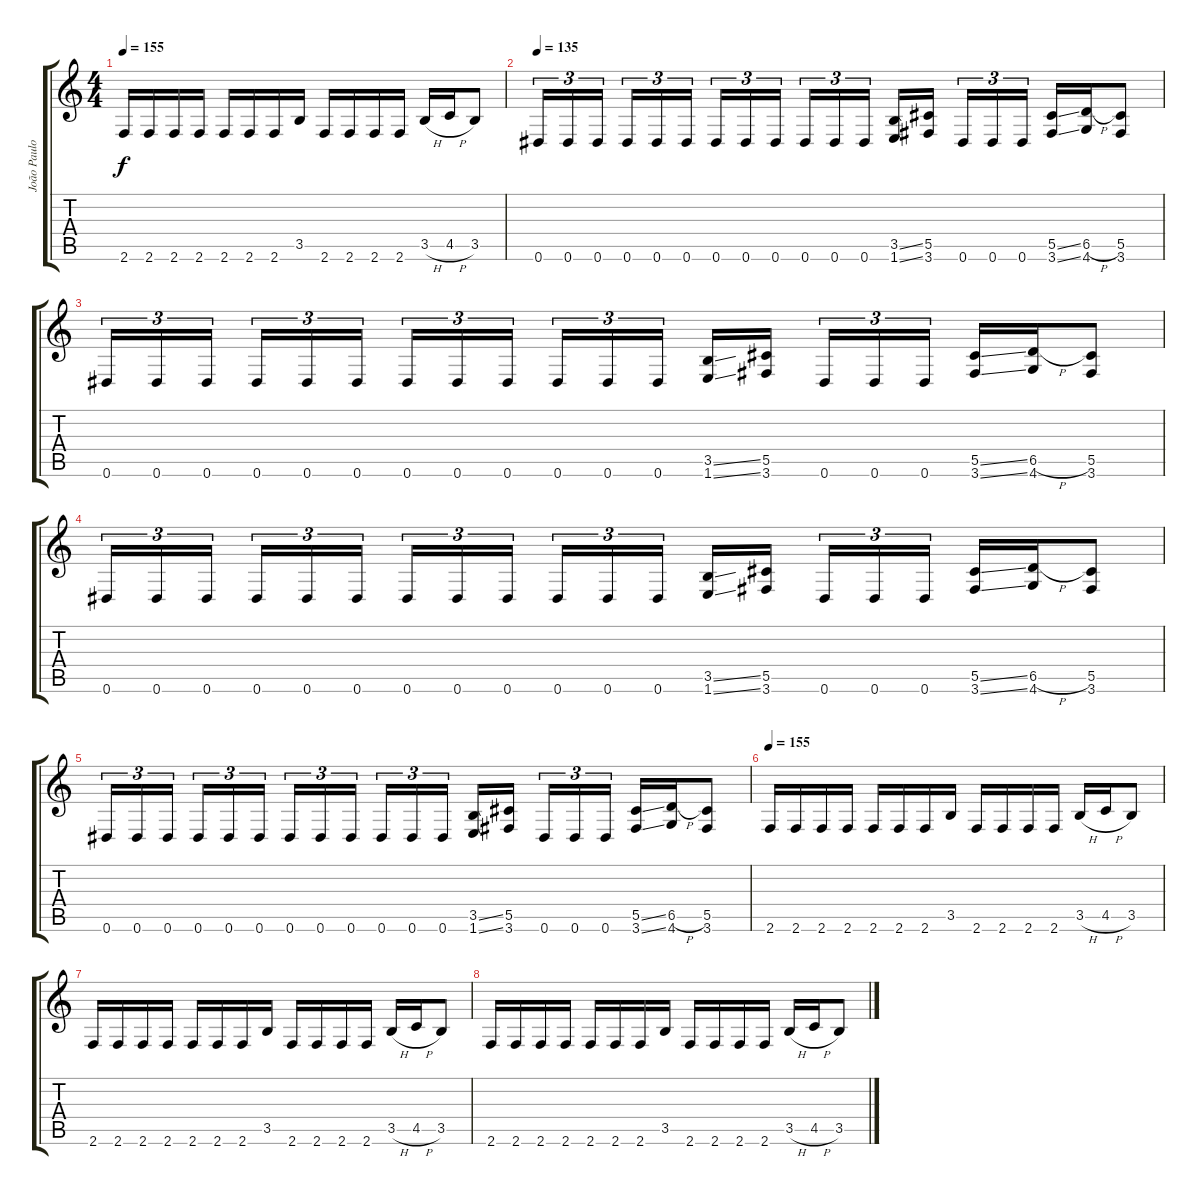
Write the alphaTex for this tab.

\track ("João Paulo" "João Paulo") {instrument overdrivenguitar}
\staff {score tabs}
\tuning (Eb4 Bb3 Gb3 Db3 Ab2 Eb2) {hide}
\ts (4 4)
\tempo 155
\clef g2
\ks c
2.6.16{dy f} 2.6.16 2.6.16 2.6.16 2.6.16 2.6.16 2.6.16 3.5.16 2.6.16 2.6.16 2.6.16 2.6.16 3.5{h}.16 4.5{h}.16 3.5.8 |
\tempo 135
0.6.16{tu (3 2)} 0.6.16{tu (3 2)} 0.6.16{tu (3 2) beam splitsecondary} 0.6.16{tu (3 2)} 0.6.16{tu (3 2)} 0.6.16{tu (3 2)} 0.6.16{tu (3 2)} 0.6.16{tu (3 2)} 0.6.16{tu (3 2) beam splitsecondary} 0.6.16{tu (3 2)} 0.6.16{tu (3 2)} 0.6.16{tu (3 2)} (3.5{ss} 1.6{ss}).16 (5.5 3.6).16{beam splitsecondary} 0.6.16{tu (3 2)} 0.6.16{tu (3 2)} 0.6.16{tu (3 2)} (5.5{ss} 3.6{ss}).16 (6.5{h} 4.6).16 (5.5 3.6).8 |
0.6.16{tu (3 2)} 0.6.16{tu (3 2)} 0.6.16{tu (3 2) beam splitsecondary} 0.6.16{tu (3 2)} 0.6.16{tu (3 2)} 0.6.16{tu (3 2)} 0.6.16{tu (3 2)} 0.6.16{tu (3 2)} 0.6.16{tu (3 2) beam splitsecondary} 0.6.16{tu (3 2)} 0.6.16{tu (3 2)} 0.6.16{tu (3 2)} (3.5{ss} 1.6{ss}).16 (5.5 3.6).16{beam splitsecondary} 0.6.16{tu (3 2)} 0.6.16{tu (3 2)} 0.6.16{tu (3 2)} (5.5{ss} 3.6{ss}).16 (6.5{h} 4.6).16 (5.5 3.6).8 |
0.6.16{tu (3 2)} 0.6.16{tu (3 2)} 0.6.16{tu (3 2) beam splitsecondary} 0.6.16{tu (3 2)} 0.6.16{tu (3 2)} 0.6.16{tu (3 2)} 0.6.16{tu (3 2)} 0.6.16{tu (3 2)} 0.6.16{tu (3 2) beam splitsecondary} 0.6.16{tu (3 2)} 0.6.16{tu (3 2)} 0.6.16{tu (3 2)} (3.5{ss} 1.6{ss}).16 (5.5 3.6).16{beam splitsecondary} 0.6.16{tu (3 2)} 0.6.16{tu (3 2)} 0.6.16{tu (3 2)} (5.5{ss} 3.6{ss}).16 (6.5{h} 4.6).16 (5.5 3.6).8 |
0.6.16{tu (3 2)} 0.6.16{tu (3 2)} 0.6.16{tu (3 2) beam splitsecondary} 0.6.16{tu (3 2)} 0.6.16{tu (3 2)} 0.6.16{tu (3 2)} 0.6.16{tu (3 2)} 0.6.16{tu (3 2)} 0.6.16{tu (3 2) beam splitsecondary} 0.6.16{tu (3 2)} 0.6.16{tu (3 2)} 0.6.16{tu (3 2)} (3.5{ss} 1.6{ss}).16 (5.5 3.6).16{beam splitsecondary} 0.6.16{tu (3 2)} 0.6.16{tu (3 2)} 0.6.16{tu (3 2)} (5.5{ss} 3.6{ss}).16 (6.5{h} 4.6).16 (5.5 3.6).8 |
\tempo 155
2.6.16 2.6.16 2.6.16 2.6.16 2.6.16 2.6.16 2.6.16 3.5.16 2.6.16 2.6.16 2.6.16 2.6.16 3.5{h}.16 4.5{h}.16 3.5.8 |
2.6.16 2.6.16 2.6.16 2.6.16 2.6.16 2.6.16 2.6.16 3.5.16 2.6.16 2.6.16 2.6.16 2.6.16 3.5{h}.16 4.5{h}.16 3.5.8 |
2.6.16 2.6.16 2.6.16 2.6.16 2.6.16 2.6.16 2.6.16 3.5.16 2.6.16 2.6.16 2.6.16 2.6.16 3.5{h}.16 4.5{h}.16 3.5.8
